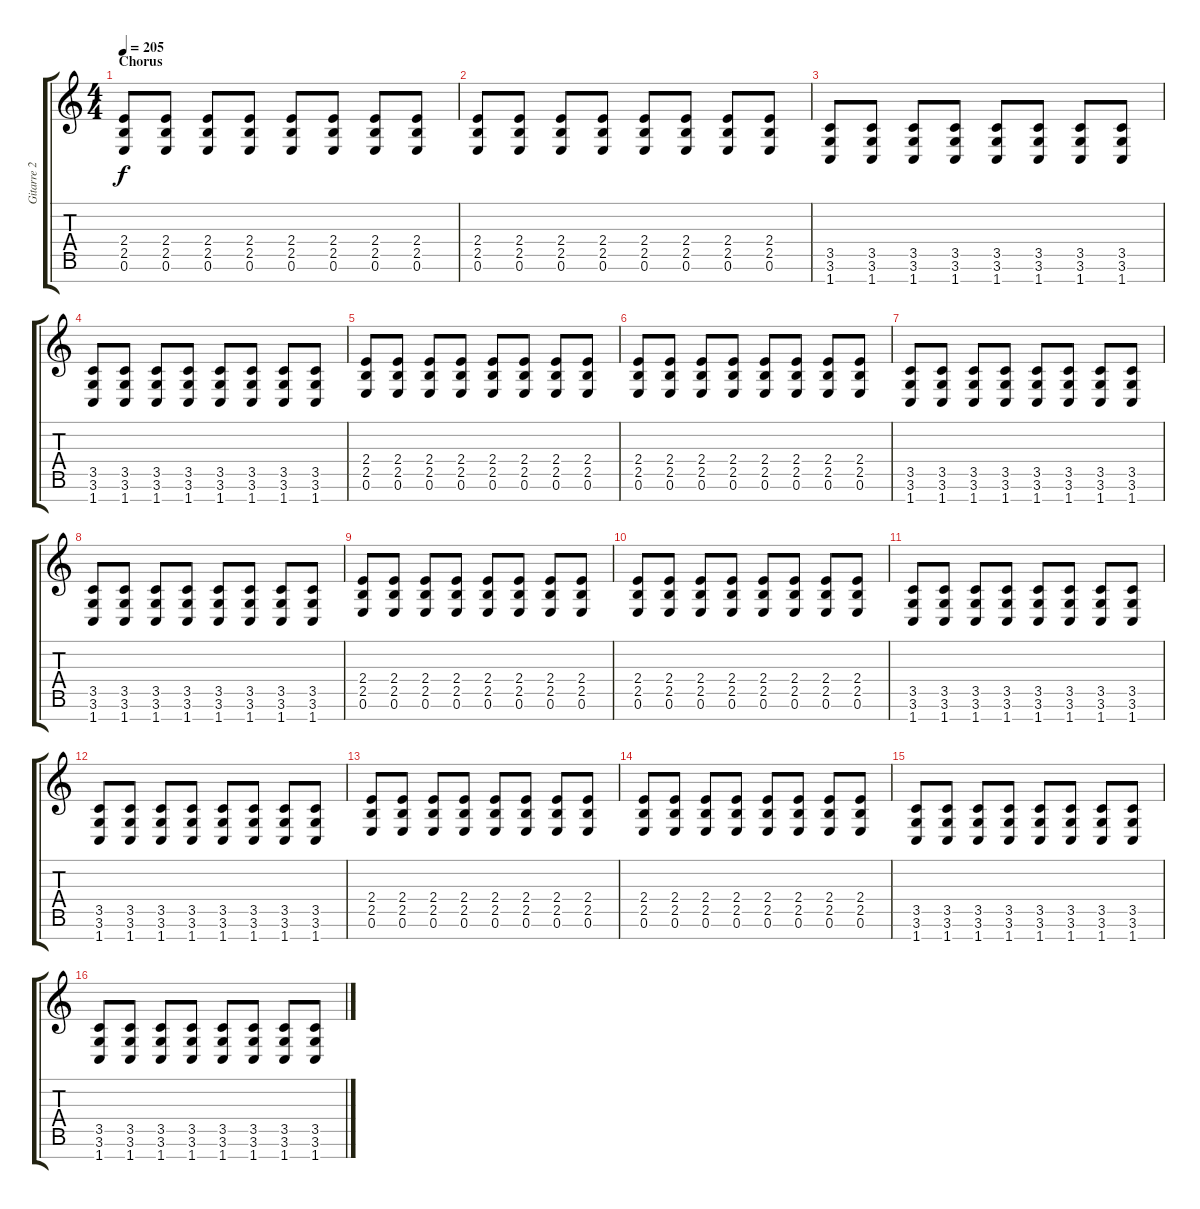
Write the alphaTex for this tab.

\track ("Gitarre 2 - Farin Urlaub" "Gitarre 2 ") {instrument distortionguitar}
\staff {score tabs}
\tuning (E4 B3 G3 D3 A2 E2 B1) {hide}
\ts (4 4)
\section ("" "Chorus")
\tempo 205
\clef g2
\ks c
(2.4 2.5 0.6).8{dy f} (2.4 2.5 0.6).8 (2.4 2.5 0.6).8 (2.4 2.5 0.6).8 (2.4 2.5 0.6).8 (2.4 2.5 0.6).8 (2.4 2.5 0.6).8 (2.4 2.5 0.6).8 |
(2.4 2.5 0.6).8 (2.4 2.5 0.6).8 (2.4 2.5 0.6).8 (2.4 2.5 0.6).8 (2.4 2.5 0.6).8 (2.4 2.5 0.6).8 (2.4 2.5 0.6).8 (2.4 2.5 0.6).8 |
(3.5 3.6 1.7).8 (3.5 3.6 1.7).8 (3.5 3.6 1.7).8 (3.5 3.6 1.7).8 (3.5 3.6 1.7).8 (3.5 3.6 1.7).8 (3.5 3.6 1.7).8 (3.5 3.6 1.7).8 |
(3.5 3.6 1.7).8 (3.5 3.6 1.7).8 (3.5 3.6 1.7).8 (3.5 3.6 1.7).8 (3.5 3.6 1.7).8 (3.5 3.6 1.7).8 (3.5 3.6 1.7).8 (3.5 3.6 1.7).8 |
(2.4 2.5 0.6).8 (2.4 2.5 0.6).8 (2.4 2.5 0.6).8 (2.4 2.5 0.6).8 (2.4 2.5 0.6).8 (2.4 2.5 0.6).8 (2.4 2.5 0.6).8 (2.4 2.5 0.6).8 |
(2.4 2.5 0.6).8 (2.4 2.5 0.6).8 (2.4 2.5 0.6).8 (2.4 2.5 0.6).8 (2.4 2.5 0.6).8 (2.4 2.5 0.6).8 (2.4 2.5 0.6).8 (2.4 2.5 0.6).8 |
(3.5 3.6 1.7).8 (3.5 3.6 1.7).8 (3.5 3.6 1.7).8 (3.5 3.6 1.7).8 (3.5 3.6 1.7).8 (3.5 3.6 1.7).8 (3.5 3.6 1.7).8 (3.5 3.6 1.7).8 |
(3.5 3.6 1.7).8 (3.5 3.6 1.7).8 (3.5 3.6 1.7).8 (3.5 3.6 1.7).8 (3.5 3.6 1.7).8 (3.5 3.6 1.7).8 (3.5 3.6 1.7).8 (3.5 3.6 1.7).8 |
(2.4 2.5 0.6).8 (2.4 2.5 0.6).8 (2.4 2.5 0.6).8 (2.4 2.5 0.6).8 (2.4 2.5 0.6).8 (2.4 2.5 0.6).8 (2.4 2.5 0.6).8 (2.4 2.5 0.6).8 |
(2.4 2.5 0.6).8 (2.4 2.5 0.6).8 (2.4 2.5 0.6).8 (2.4 2.5 0.6).8 (2.4 2.5 0.6).8 (2.4 2.5 0.6).8 (2.4 2.5 0.6).8 (2.4 2.5 0.6).8 |
(3.5 3.6 1.7).8 (3.5 3.6 1.7).8 (3.5 3.6 1.7).8 (3.5 3.6 1.7).8 (3.5 3.6 1.7).8 (3.5 3.6 1.7).8 (3.5 3.6 1.7).8 (3.5 3.6 1.7).8 |
(3.5 3.6 1.7).8 (3.5 3.6 1.7).8 (3.5 3.6 1.7).8 (3.5 3.6 1.7).8 (3.5 3.6 1.7).8 (3.5 3.6 1.7).8 (3.5 3.6 1.7).8 (3.5 3.6 1.7).8 |
(2.4 2.5 0.6).8 (2.4 2.5 0.6).8 (2.4 2.5 0.6).8 (2.4 2.5 0.6).8 (2.4 2.5 0.6).8 (2.4 2.5 0.6).8 (2.4 2.5 0.6).8 (2.4 2.5 0.6).8 |
(2.4 2.5 0.6).8 (2.4 2.5 0.6).8 (2.4 2.5 0.6).8 (2.4 2.5 0.6).8 (2.4 2.5 0.6).8 (2.4 2.5 0.6).8 (2.4 2.5 0.6).8 (2.4 2.5 0.6).8 |
(3.5 3.6 1.7).8 (3.5 3.6 1.7).8 (3.5 3.6 1.7).8 (3.5 3.6 1.7).8 (3.5 3.6 1.7).8 (3.5 3.6 1.7).8 (3.5 3.6 1.7).8 (3.5 3.6 1.7).8 |
(3.5 3.6 1.7).8 (3.5 3.6 1.7).8 (3.5 3.6 1.7).8 (3.5 3.6 1.7).8 (3.5 3.6 1.7).8 (3.5 3.6 1.7).8 (3.5 3.6 1.7).8 (3.5 3.6 1.7).8
